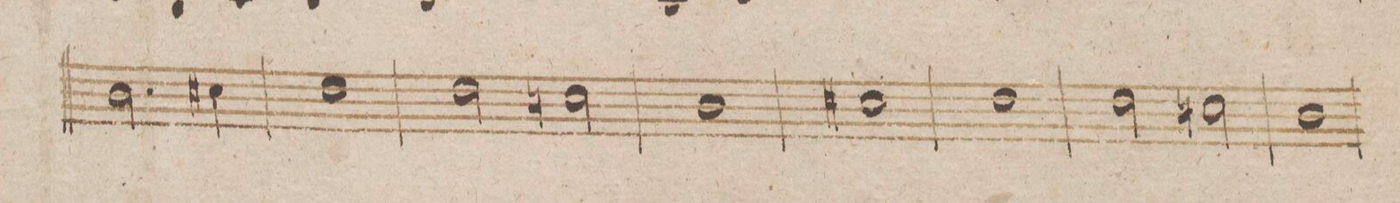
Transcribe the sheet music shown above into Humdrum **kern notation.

**kern	**dynam
*I"Clarinetto 2do in B.	*
*clefG2	*
*k[b-]	*
*met(c)	*
*M4/4	*
2.a\	.
4bX\	.
=183	=183
1cc	.
=184	=184
2cc\	.
2b-X\	.
=185	=185
1a	.
=186	=186
1bX	.
=187	=187
1cc	.
=188	=188
2cc\	.
2b-X\	.
=189	=189
1a	.
=190	=190
*-	*-
